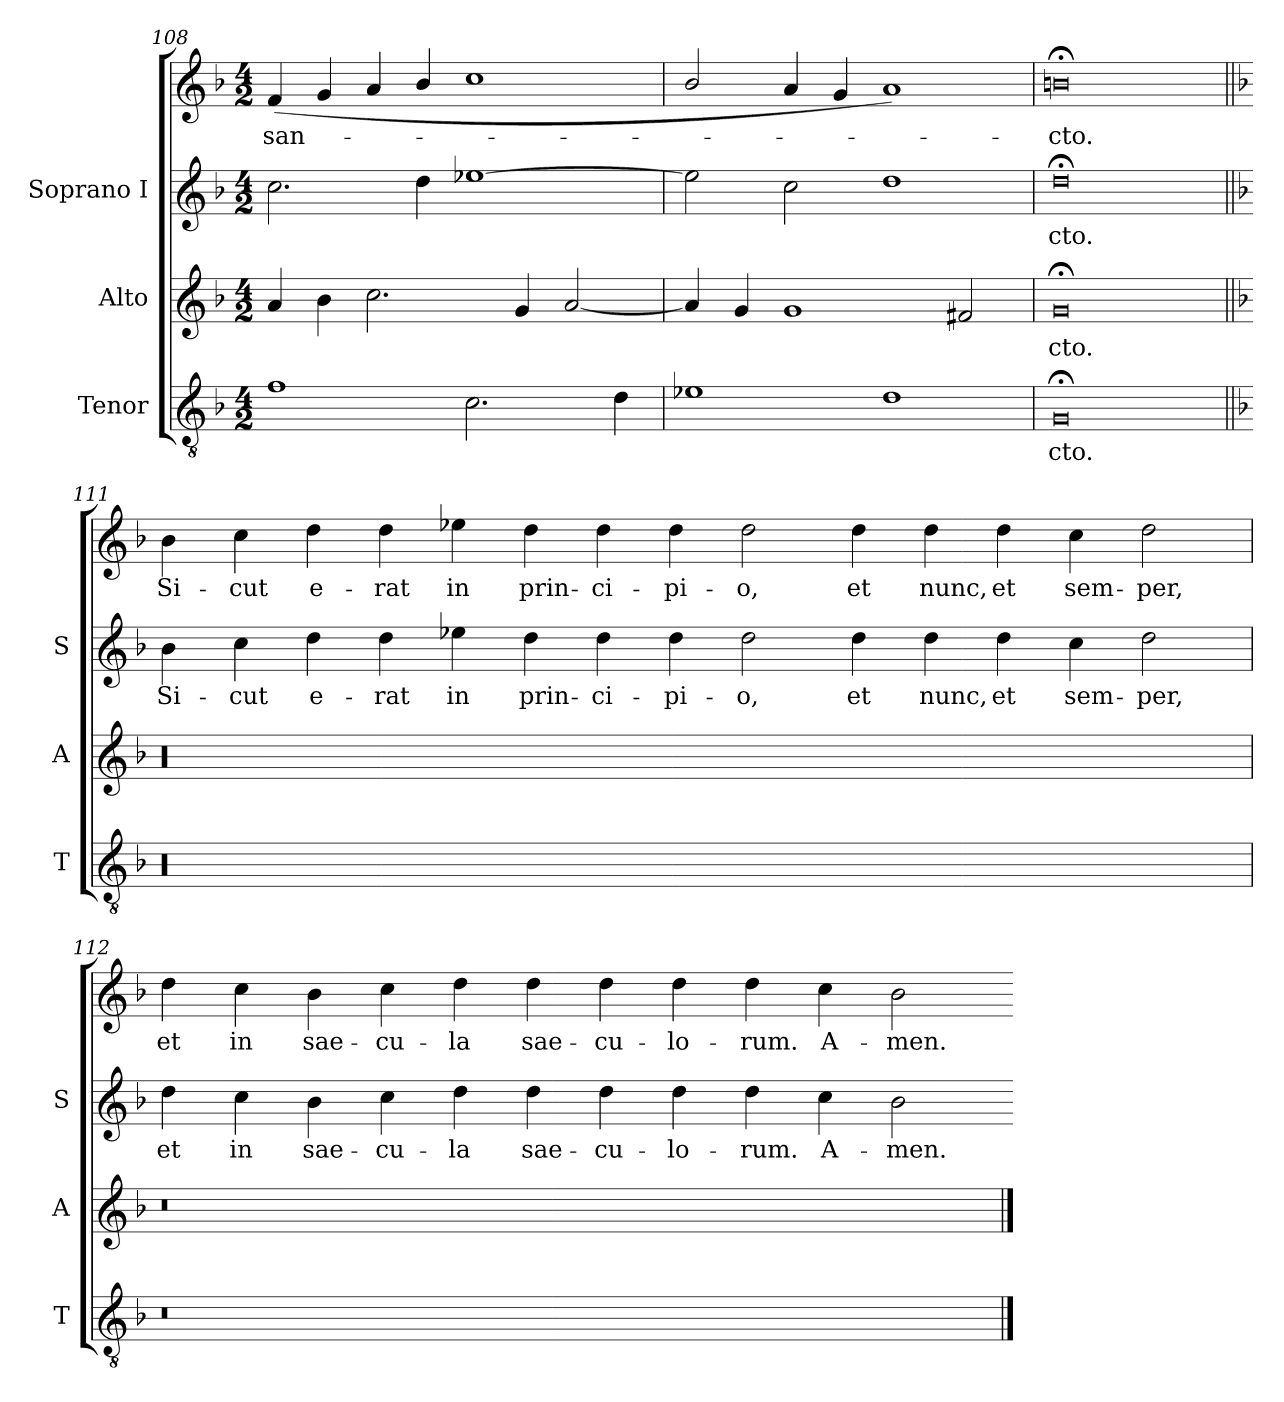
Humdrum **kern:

**kern	**text	**kern	**text	**kern	**text	**kern	**text
*part3	*part3	*part2	*part2	*part1	*part1	*part1	*part1
*staff4	*staff4	*staff3	*staff3	*staff2	*staff2	*staff1	*staff1
*I"Tenor	*	*I"Alto	*	*I"Soprano I	*	*	*
*I'T	*	*I'A	*	*I'S	*	*	*
*clefGv2	*	*clefG2	*	*clefG2	*	*clefG2	*
*k[b-]	*	*k[b-]	*	*k[b-]	*	*k[b-]	*
*F:	*	*F:	*	*F:	*	*F:	*
*M4/2	*	*M4/2	*	*M4/2	*	*M4/2	*
=108	=108	=108	=108	=108	=108	=108	=108
!	!	!	!	!	!	!	!LO:LY:b
1f	.	4a	.	2.cc	.	(<4f	san-
.	.	4b-\	.	.	.	4g	.
.	.	2.cc\	.	.	.	4a	.
.	.	.	.	4dd	.	4b-/	.
2.c	.	.	.	[1ee-X	.	1cc/	.
.	.	4g	.	.	.	.	.
.	.	[2a	.	.	.	.	.
4d	.	.	.	.	.	.	.
=109	=109	=109	=109	=109	=109	=109	=109
1e-X	.	4a]	.	2ee-]	.	2b-/	.
.	.	4g	.	.	.	.	.
.	.	1g	.	2cc	.	4a	.
.	.	.	.	.	.	4g	.
1d	.	.	.	1dd	.	1a)	.
.	.	2f#X	.	.	.	.	.
=110	=110	=110	=110	=110	=110	=110	=110
!	!LO:LY:b	!	!LO:LY:b	!	!LO:LY:b	!	!LO:LY:b
0G;<	cto.	0g;<	cto.	0dd;<	cto.	0bn;<	cto.
!!LO:LB:g=z
=111||	=111||	=111||	=111||	=111||	=111||	=111||	=111||
*	*	*	*	*k[b-]	*	*k[b-]	*
*	*	*	*	*F:	*	*F:	*
!	!	!	!	!	!LO:LY:b	!	!LO:LY:b
00r	.	00r	.	4b-	Si-	4b-	Si-
!	!	!	!	!	!LO:LY:b	!	!LO:LY:b
.	.	.	.	4cc	-cut	4cc	-cut
!	!	!	!	!	!LO:LY:b	!	!LO:LY:b
.	.	.	.	4dd	e-	4dd	e-
!	!	!	!	!	!LO:LY:b	!	!LO:LY:b
.	.	.	.	4dd	-rat	4dd	-rat
!	!	!	!	!	!LO:LY:b	!	!LO:LY:b
.	.	.	.	4ee-X	in	4ee-X	in
!	!	!	!	!	!LO:LY:b	!	!LO:LY:b
.	.	.	.	4dd	prin-	4dd	prin-
!	!	!	!	!	!LO:LY:b	!	!LO:LY:b
.	.	.	.	4dd	-ci-	4dd	-ci-
!	!	!	!	!	!LO:LY:b	!	!LO:LY:b
.	.	.	.	4dd	-pi-	4dd	-pi-
!	!	!	!	!	!LO:LY:b	!	!LO:LY:b
.	.	.	.	2dd	-o,	2dd	-o,
!	!	!	!	!	!LO:LY:b	!	!LO:LY:b
.	.	.	.	4dd	et	4dd	et
!	!	!	!	!	!LO:LY:b	!	!LO:LY:b
.	.	.	.	4dd	nunc,	4dd	nunc,
!	!	!	!	!	!LO:LY:b	!	!LO:LY:b
.	.	.	.	4dd	et	4dd	et
!	!	!	!	!	!LO:LY:b	!	!LO:LY:b
.	.	.	.	4cc	sem-	4cc	sem-
!	!	!	!	!	!LO:LY:b	!	!LO:LY:b
.	.	.	.	2dd	-per,	2dd	-per,
=112	=112	=112	=112	=112	=112	=112	=112
!	!	!	!	!	!LO:LY:b	!	!LO:LY:b
0.r	.	0.r	.	4dd	et	4dd	et
!	!	!	!	!	!LO:LY:b	!	!LO:LY:b
.	.	.	.	4cc	in	4cc	in
!	!	!	!	!	!LO:LY:b	!	!LO:LY:b
.	.	.	.	4b-	sae-	4b-	sae-
!	!	!	!	!	!LO:LY:b	!	!LO:LY:b
.	.	.	.	4cc	-cu-	4cc	-cu-
!	!	!	!	!	!LO:LY:b	!	!LO:LY:b
.	.	.	.	4dd	-la	4dd	-la
!	!	!	!	!	!LO:LY:b	!	!LO:LY:b
.	.	.	.	4dd	sae-	4dd	sae-
!	!	!	!	!	!LO:LY:b	!	!LO:LY:b
.	.	.	.	4dd	-cu-	4dd	-cu-
!	!	!	!	!	!LO:LY:b	!	!LO:LY:b
.	.	.	.	4dd	-lo-	4dd	-lo-
!	!	!	!	!	!LO:LY:b	!	!LO:LY:b
.	.	.	.	4dd	-rum.	4dd	-rum.
!	!	!	!	!	!LO:LY:b	!	!LO:LY:b
.	.	.	.	4cc	A-	4cc	A-
!	!	!	!	!	!LO:LY:b	!	!LO:LY:b
.	.	.	.	2b-	-men.	2b-	-men.
==	=-	==	=-	=-	=-	=-	=-
*-	*-	*-	*-	*-	*-	*-	*-
